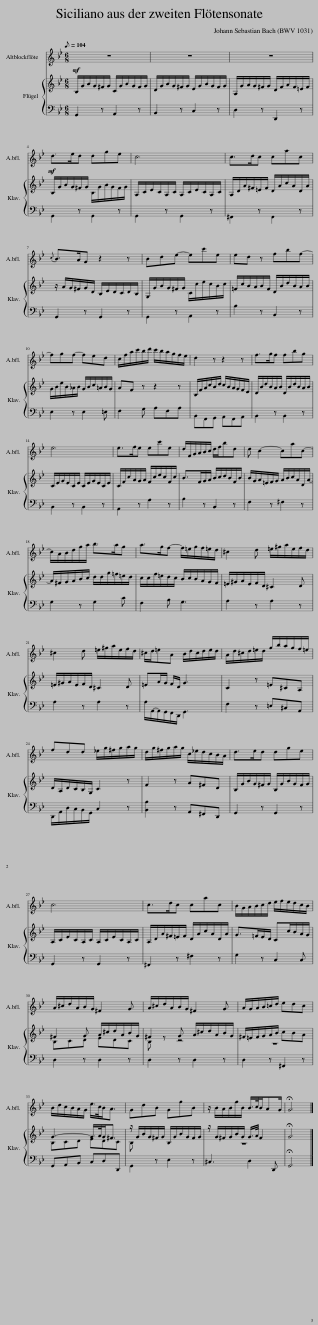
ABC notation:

X:1
%%score 1 { ( 2 4 ) | 3 }
L:1/8
Q:1/8=104
M:6/8
I:linebreak $
K:Bb
V:1 treble
V:2 treble
V:4 treble
V:3 bass
V:1
!mf! z6 | z6 | z6 |$!mf! d>ed dge | c6 | %5
 c>dc cac |${c} B>AG z2 z | Bde- ec'e | ed z fbf- |$ fgf- fed | %10
 c/f/a/c'/b/d'/ c'/b/a/g/f/e/ | d2 z z2 z | f>gf fbg |$ e6 | e>fe ec'e | %15
 d/F/G/A/B/c/ d/f/bd | d c2- cac- |$ c/A/B/d/g/a/ b>ag | a>gf- f/=e/g/f/=e/d/ | ^c2 d =e/^g/a/e/f/d/ |$ %20
 ^c2 d =e/^g/a/e/f/d/ | ^c/d/=eA B/d/c/d/e/d/ | A/d/^c/d/=e/d/ g/b/a/g/f/=e/ |$ fdd _e/g/^f/g/a/g/ | d/g/^f/g/a/g/ c/_e/d/c/B/A/ | %25
 d>ed dge |$ c6 | c>dc cac | B/G/A/B/c/d/ e/f/e/d/c/B/ |$ A/^c/d/A/B/G/ ^F2 G | %30
 A/^c/d/A/B/G/ ^F2 G | A/G/A/B/=c/d/ edc |$ B/d/c/B/A/G/ e/>c/B<A | GdB GgB | z/ B/A/B/g/B/ B/>c/B/AG/ | %35
 !fermata!G6 |] %36
V:2
!p! B,/G/B/G/^F/G/ C/G/B/G/F/G/ | D/G/B/G/^F/G/ E/G/B/G/F/G/ | A,/G/A/G/^F/G/ D/F/A/F/=E/F/ |$!p! B,/G/B/G/^F/G/ B,/G/B/G/F/G/ | A,/C/E/C/A,/C/ A,/C/E/C/A,/C/ | %5
 A,/D/A/^F/=E/F/ D/A/c/A/D/A/ |$ z/ A/G/^F/G/D/ B,/E/D/C/D/B,/ | G,/G/B/G/^F/G/ C/c/e/c/B/c/ | =F/c/B/A/B/F/ D/B/d/B/A/B/ |$ G/B/e/B/_A/B/ G/B/c/=A/B/G/ | %10
 AF z z2 z | B,/F/A/c/B/d/ c/B/A/G/F/E/ | D/B/d/B/A/B/ D/B/d/B/A/B/ |$ C/E/G/E/C/E/ C/E/G/E/C/E/ | C/F/c/A/G/A/ F/c/e/c/F/c/ | %15
 B>FG/A/ B/c/d/B/F/B/ | B/G/A/=E/F/G/ A/B/c/A/D/A/- |$ A/^F/G/A/B/c/ d/d/g/=f/=e/d/ | c/c/f/=e/d/c/ B/c/B/A/G/F/ | =E/^G/A/E/F/D/ ^C2 D |$ %20
 =E/^G/A/E/F/D/ ^C2 D | =EA/G/ F/D/ G3 | C2 z =E^CA, |$ D/A,/D/C/B,/G,/ C2 z | F2 z A^FD | %25
 B,/G/B/G/^F/G/ B,/G/B/G/F/G/ |$ A,/C/E/C/A,/C/ A,/C/E/C/A,/C/ | A,/D/A/^F/=E/F/ D/A/c/A/D/A/ | G>=FE/D/ Cc/B/A/G/ |$ ^F2 G A/^c/d/A/B/G/ | %30
 ^F2 G A/^c/d/A/B/G/ | ^F/=E/F/G/A/B/ cBA |$ G3- G/>A/G<^F | z/ G/B/G/^F/G/ B,/G/B/G/F/G/ | z/ G/^F/G/B/G/ G/>A/ F2 | %35
 !fermata!G6 |] %36
V:3
!p! G,,2 z A,,2 z | B,,2 z C,2 z | D,2 z D,,2 z |$!p! G,,2 z G,,2 z | G,,2 z G,,2 z | %5
 ^F,,2 z F,,2 z |$ G,,2 z G,,2 z | G,,2 z A,,2 z | B,2 z B,,2 z |$ E,2 z E,2 =E, | %10
 F,2 G, A,F,A, | B,,F,,G,, A,,F,,A,, | B,,2 z B,,2 z |$ B,,2 z B,,2 z | A,,2 z A,2 z | %15
 B,2 z B,,2 z | F,2 z ^F,2 z |$ G,2 z G,2 C | F,2 B, G,3 | A,2 z A,2 z |$ %20
 A,2 z A,2 z | A,/A,,/-A,,/G,,/F,,/D,,/ G,,3 | F,2 z =E,^C,A,, |$ D,,/A,,/D,/C,/B,,/G,,/ C,2 z | [B,,B,]2 z A,,^F,,D,, | %25
 G,,2 z G,,2 z |$ G,,2 z G,,2 z | ^F,,2 z ^F,2 z | G,2 z C,2 C, |$ D,2 z D,2 z | %30
 D,2 z D,2 z | D,2 z ^F,,2 z |$ G,,A,,B,, C,D,D,, | G,,2 z E,2 z | ^C,3 D,2 D,, | %35
 !fermata!G,,6 |] %36
V:4
 x6 | x6 | x6 |$ x6 | x6 | %5
 x6 |$ x6 | x6 | x6 |$ x6 | %10
 x6 | x6 | x6 |$ x6 | x6 | %15
 x6 | x6 |$ x6 | x6 | x6 |$ %20
 x6 | x6 | x6 |$ x6 | x6 | %25
 x6 |$ x6 | x6 | x6 |$ B,CD EDC | %30
 B, z z4 | z6 |$ B,CD EDC | B, x5 | z6 | %35
 x6 |] %36
